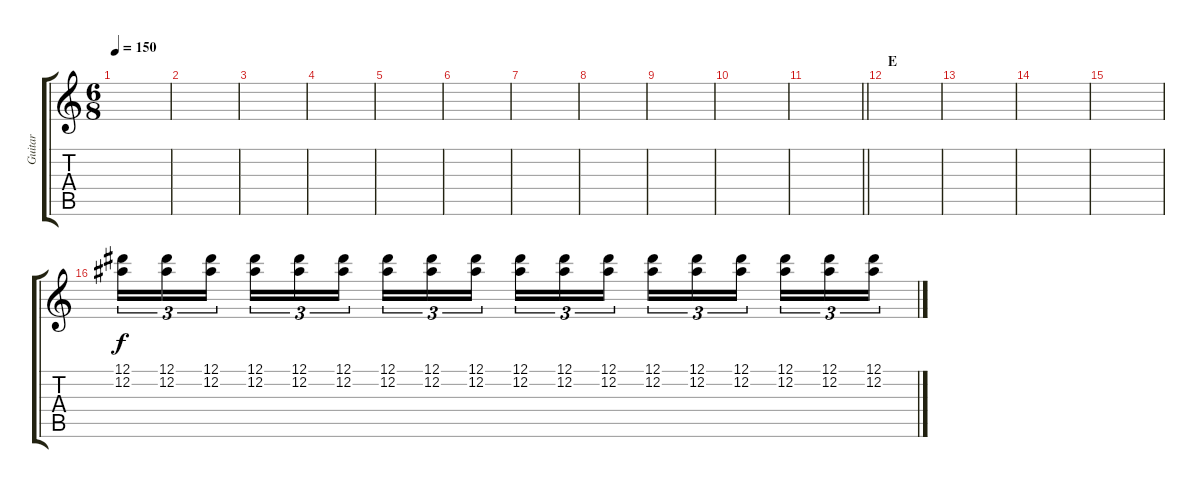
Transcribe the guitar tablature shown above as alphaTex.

\track ("Guitar" "Guitar") {instrument distortionguitar}
\staff {score tabs}
\tuning (Eb4 Bb3 Gb3 Db3 Ab2 Eb2) {hide}
\ts (6 8)
\tempo 150
\clef g2
\ks c
|
|
|
|
|
|
|
|
|
|
\barLineRight lightlight
|
\section ("" "E")
|
|
|
|
(12.1 12.2).16{tu (3 2)} (12.1 12.2).16{tu (3 2)} (12.1 12.2).16{tu (3 2) beam splitsecondary} (12.1 12.2).16{tu (3 2)} (12.1 12.2).16{tu (3 2)} (12.1 12.2).16{tu (3 2) beam splitsecondary} (12.1 12.2).16{tu (3 2)} (12.1 12.2).16{tu (3 2)} (12.1 12.2).16{tu (3 2)} (12.1 12.2).16{tu (3 2)} (12.1 12.2).16{tu (3 2)} (12.1 12.2).16{tu (3 2) beam splitsecondary} (12.1 12.2).16{tu (3 2)} (12.1 12.2).16{tu (3 2)} (12.1 12.2).16{tu (3 2) beam splitsecondary} (12.1 12.2).16{tu (3 2)} (12.1 12.2).16{tu (3 2)} (12.1 12.2).16{tu (3 2)}
